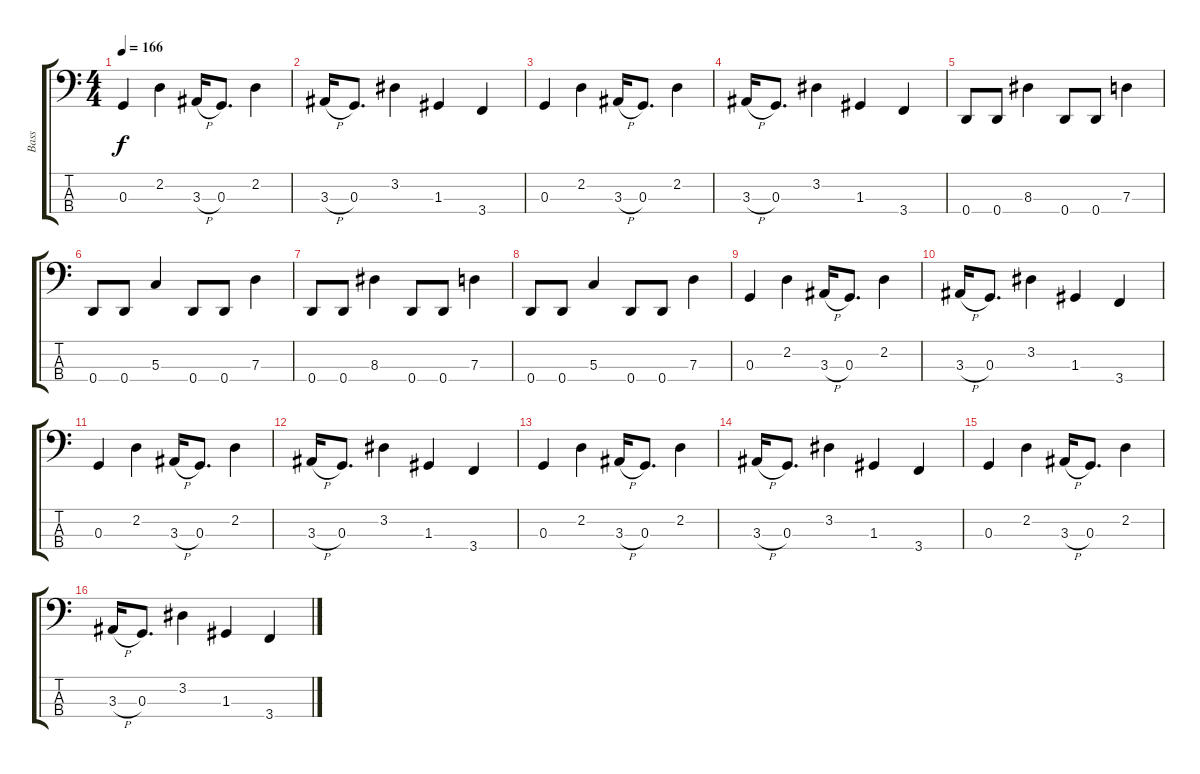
\track ("Bass" "Bass") {instrument electricbassfinger}
\staff {score tabs}
\tuning (F2 C2 G1 D1) {hide}
\ts (4 4)
\tempo 166
\clef f4
\ks c
0.3.4{dy f} 2.2.4 3.3{h}.16 0.3.8{d} 2.2.4 |
3.3{h}.16 0.3.8{d} 3.2.4 1.3.4 3.4.4 |
0.3.4 2.2.4 3.3{h}.16 0.3.8{d} 2.2.4 |
3.3{h}.16 0.3.8{d} 3.2.4 1.3.4 3.4.4 |
0.4.8 0.4.8 8.3.4 0.4.8 0.4.8 7.3.4 |
0.4.8 0.4.8 5.3.4 0.4.8 0.4.8 7.3.4 |
0.4.8 0.4.8 8.3.4 0.4.8 0.4.8 7.3.4 |
0.4.8 0.4.8 5.3.4 0.4.8 0.4.8 7.3.4 |
0.3.4 2.2.4 3.3{h}.16 0.3.8{d} 2.2.4 |
3.3{h}.16 0.3.8{d} 3.2.4 1.3.4 3.4.4 |
0.3.4 2.2.4 3.3{h}.16 0.3.8{d} 2.2.4 |
3.3{h}.16 0.3.8{d} 3.2.4 1.3.4 3.4.4 |
0.3.4 2.2.4 3.3{h}.16 0.3.8{d} 2.2.4 |
3.3{h}.16 0.3.8{d} 3.2.4 1.3.4 3.4.4 |
0.3.4 2.2.4 3.3{h}.16 0.3.8{d} 2.2.4 |
3.3{h}.16 0.3.8{d} 3.2.4 1.3.4 3.4.4
